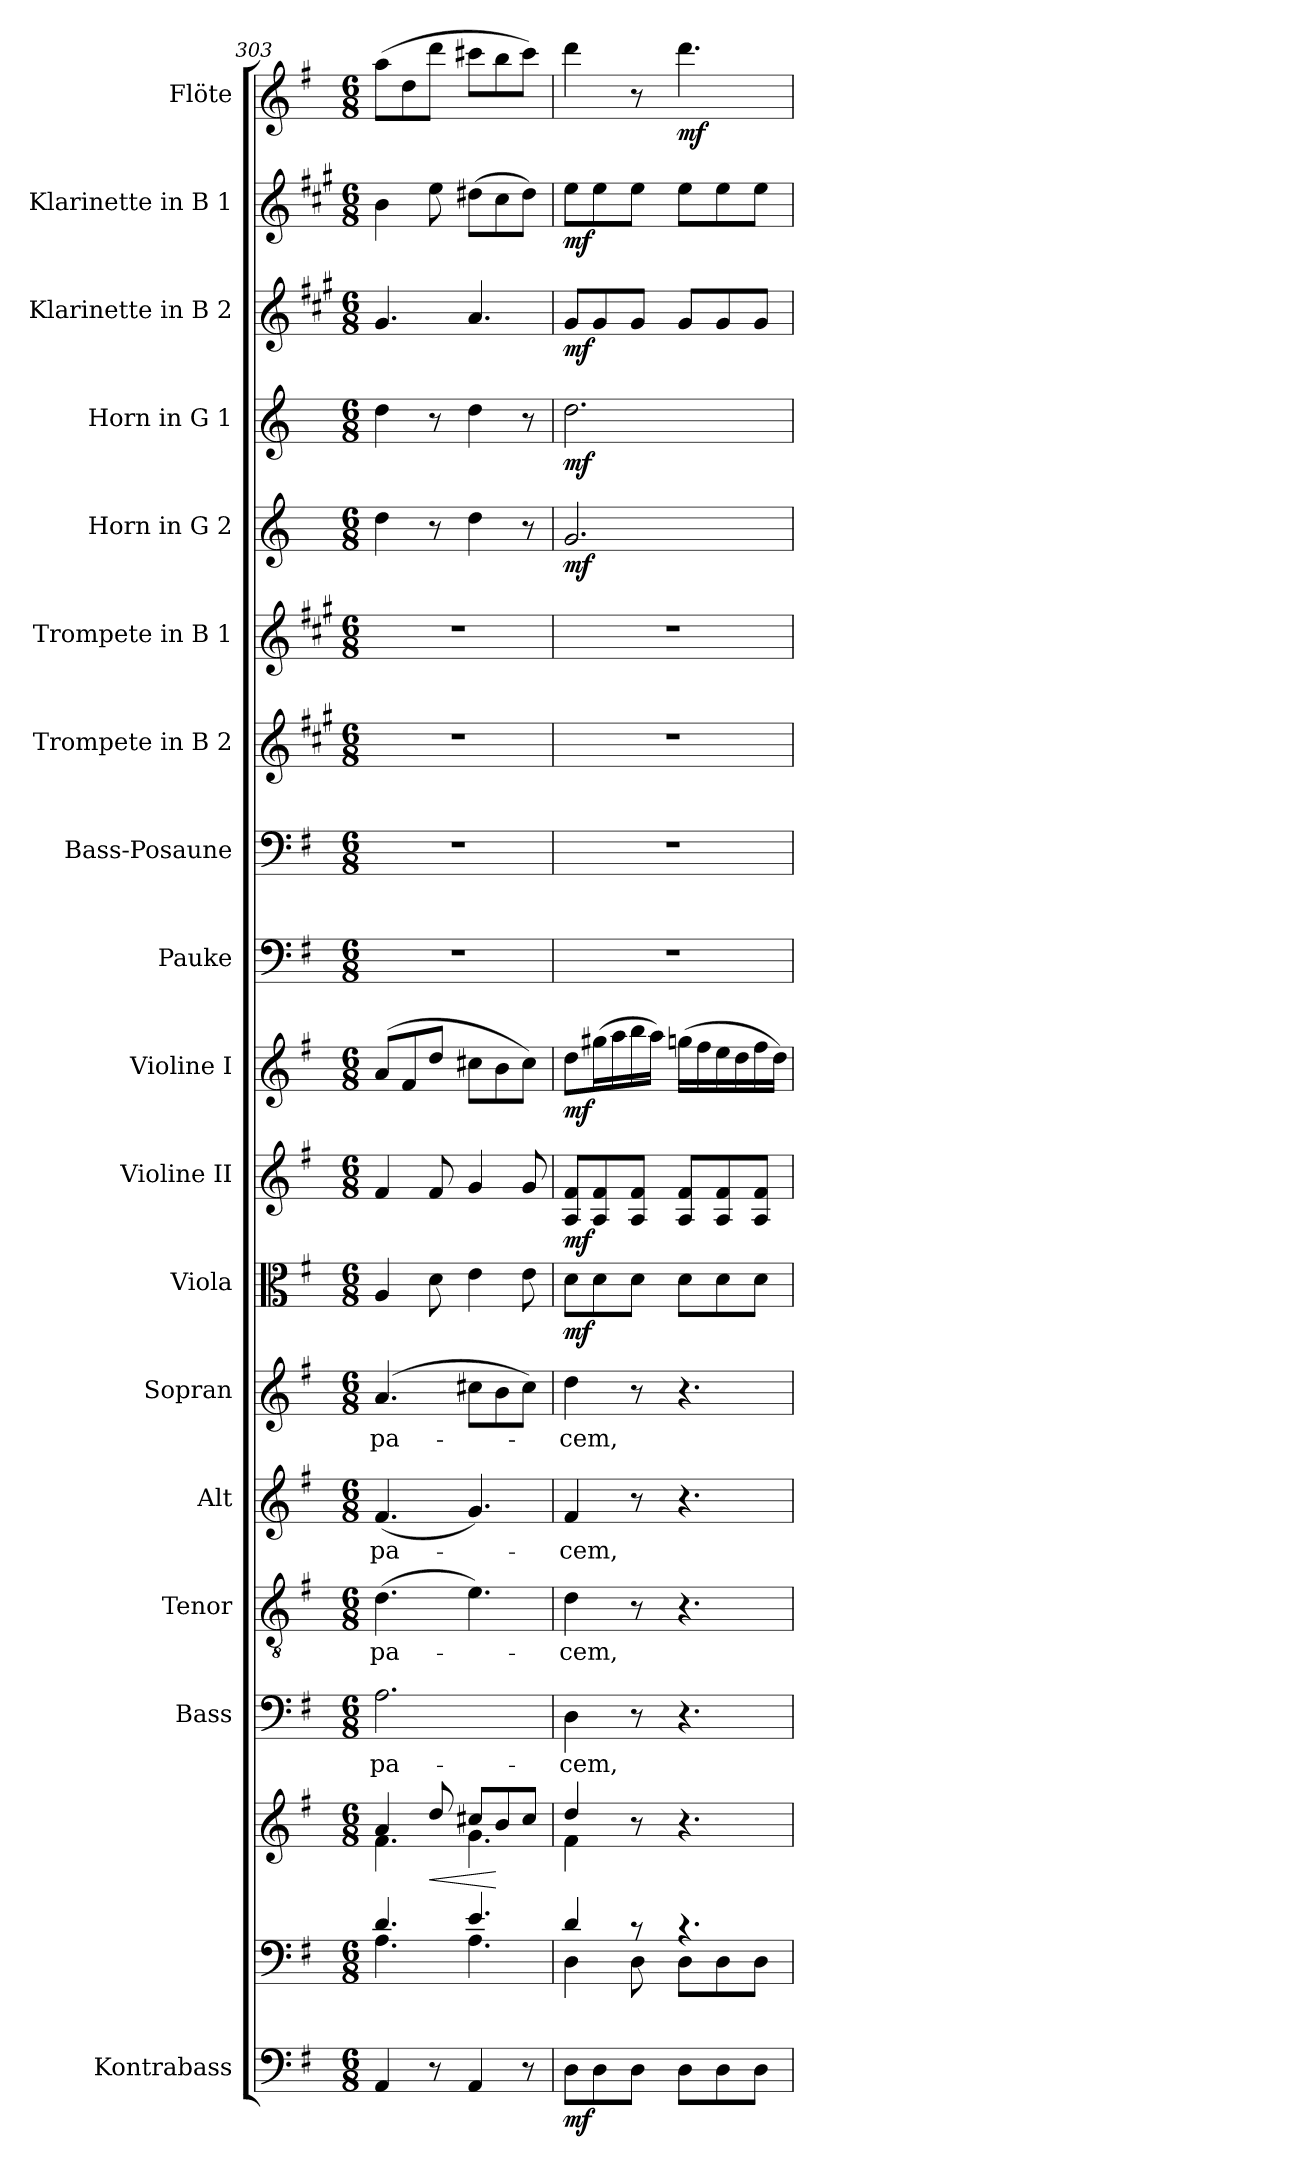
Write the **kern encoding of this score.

**kern	**dynam	**kern	**kern	**dynam	**kern	**text	**kern	**text	**kern	**text	**kern	**text	**kern	**dynam	**kern	**dynam	**kern	**dynam	**kern	**kern	**kern	**kern	**kern	**dynam	**kern	**dynam	**kern	**dynam	**kern	**dynam	**kern	**dynam
*part18	*part18	*part17	*part17	*part17	*part16	*part16	*part15	*part15	*part14	*part14	*part13	*part13	*part12	*part12	*part11	*part11	*part10	*part10	*part9	*part8	*part7	*part6	*part5	*part5	*part4	*part4	*part3	*part3	*part2	*part2	*part1	*part1
*staff19	*staff19	*staff18	*staff17	*staff17/18	*staff16	*staff16	*staff15	*staff15	*staff14	*staff14	*staff13	*staff13	*staff12	*staff12	*staff11	*staff11	*staff10	*staff10	*staff9	*staff8	*staff7	*staff6	*staff5	*staff5	*staff4	*staff4	*staff3	*staff3	*staff2	*staff2	*staff1	*staff1
*I"Kontrabass	*	*	*	*	*I"Bass	*	*I"Tenor	*	*I"Alt	*	*I"Sopran	*	*I"Viola	*	*I"Violine II	*	*I"Violine I	*	*I"Pauke	*I"Bass-Posaune	*I"Trompete in B 2	*I"Trompete in B 1	*I"Horn in G 2	*	*I"Horn in G 1	*	*I"Klarinette in B 2	*	*I"Klarinette in B 1	*	*I"Flöte	*
*I'Kb.	*	*	*	*	*I'B	*	*I'T	*	*I'A	*	*I'S	*	*I'Vla.	*	*I'Vl. II	*	*I'Vl. I	*	*I'Pk.	*I'B. Pos.	*	*	*I'Hrn. 2	*	*I'Hrn. 1	*	*	*	*	*	*I'Fl.	*
*clefF4	*	*clefF4	*clefG2	*	*clefF4	*	*clefGv2	*	*clefG2	*	*clefG2	*	*clefC3	*	*clefG2	*	*clefG2	*	*clefF4	*clefF4	*clefG2	*clefG2	*clefG2	*	*clefG2	*	*clefG2	*	*clefG2	*	*clefG2	*
*ITrd7c12	*	*	*	*	*	*	*	*	*	*	*	*	*	*	*	*	*	*	*	*	*ITrd1c2	*ITrd1c2	*ITrd3c5	*	*ITrd3c5	*	*ITrd1c2	*	*ITrd1c2	*	*	*
*k[f#]	*	*k[f#]	*k[f#]	*	*k[f#]	*	*k[f#]	*	*k[f#]	*	*k[f#]	*	*k[f#]	*	*k[f#]	*	*k[f#]	*	*k[f#]	*k[f#]	*k[f#]	*k[f#]	*k[f#]	*	*k[f#]	*	*k[f#]	*	*k[f#]	*	*k[f#]	*
*G:	*	*G:	*G:	*	*G:	*	*G:	*	*G:	*	*G:	*	*G:	*	*G:	*	*G:	*	*G:	*G:	*G:	*G:	*G:	*	*G:	*	*G:	*	*G:	*	*G:	*
*M6/8	*	*M6/8	*M6/8	*	*M6/8	*	*M6/8	*	*M6/8	*	*M6/8	*	*M6/8	*	*M6/8	*	*M6/8	*	*M6/8	*M6/8	*M6/8	*M6/8	*M6/8	*	*M6/8	*	*M6/8	*	*M6/8	*	*M6/8	*
=303	=303	=303	=303	=303	=303	=303	=303	=303	=303	=303	=303	=303	=303	=303	=303	=303	=303	=303	=303	=303	=303	=303	=303	=303	=303	=303	=303	=303	=303	=303	=303	=303
*	*	*^	*^	*	*	*	*	*	*	*	*	*	*	*	*	*	*	*	*	*	*	*	*	*	*	*	*	*	*	*	*	*
!	!	!	!	!	!	!	!	!LO:LY:b	!	!LO:LY:b	!	!LO:LY:b	!	!LO:LY:b	!	!	!	!	!	!	!	!	!	!	!	!	!	!	!	!	!	!	!	!
4AAA/	.	4.d/	4.A\	4a/	4.f#\	.	2.A\	pa-	(>4.d\	pa-	(<4.f#/	pa-	(4.a/	pa-	4A/	.	4f#/	.	(>8a/L	.	2.r	2.r	2.r	2.r	4a\	.	4a\	.	4.f#/	.	4a\	.	(>8aa\L	.
.	.	.	.	.	.	.	.	.	.	.	.	.	.	.	.	.	.	.	8f#/	.	.	.	.	.	.	.	.	.	.	.	.	.	8dd\	.
!	!	!	!	!	!	!LO:HP:b	!	!	!	!	!	!	!	!	!	!	!	!	!	!	!	!	!	!	!	!	!	!	!	!	!	!	!	!
8r	.	.	.	8dd/	.	<	.	.	.	.	.	.	.	.	8d\	.	8f#/	.	8dd/J	.	.	.	.	.	8r	.	8r	.	.	.	8dd\	.	8ddd\J	.
4AAA/	.	4.e/	4.A\	8cc#X/L	4.g\	.	.	.	4.e\)	.	4.g/)	.	8cc#X\L	.	4e\	.	4g/	.	8cc#X\L	.	.	.	.	.	4a\	.	4a\	.	4.g/	.	(>8cc#X\L	.	8ccc#X\L	.
.	.	.	.	8b/	.	[	.	.	.	.	.	.	8b\	.	.	.	.	.	8b\	.	.	.	.	.	.	.	.	.	.	.	8b\	.	8bb\	.
8r	.	.	.	8cc#/J	.	.	.	.	.	.	.	.	8cc#\J)	.	8e\	.	8g/	.	8cc#\J)	.	.	.	.	.	8r	.	8r	.	.	.	8cc#\J)	.	8ccc#\J)	.
=304	=304	=304	=304	=304	=304	=304	=304	=304	=304	=304	=304	=304	=304	=304	=304	=304	=304	=304	=304	=304	=304	=304	=304	=304	=304	=304	=304	=304	=304	=304	=304	=304	=304	=304
!	!LO:DY:b	!	!	!	!	!	!	!LO:LY:b	!	!LO:LY:b	!	!LO:LY:b	!	!LO:LY:b	!	!LO:DY:b	!	!LO:DY:b	!	!LO:DY:b	!	!	!	!	!	!LO:DY:b	!	!LO:DY:b	!	!LO:DY:b	!	!LO:DY:b	!	!
8DD\L	mf	4d/	4D\	4dd/	4f#\	.	4D\	-cem,	4d\	-cem,	4f#/	-cem,	4dd\	-cem,	8d\L	mf	8A/ 8f#/L	mf	8dd\L	mf	2.r	2.r	2.r	2.r	2.d/	mf	2.a\	mf	8f#/L	mf	8dd\L	mf	4ddd\	.
8DD\	.	.	.	.	.	.	.	.	.	.	.	.	.	.	8d\	.	8A/ 8f#/	.	(>16gg#X\L	.	.	.	.	.	.	.	.	.	8f#/	.	8dd\	.	.	.
.	.	.	.	.	.	.	.	.	.	.	.	.	.	.	.	.	.	.	16aa\	.	.	.	.	.	.	.	.	.	.	.	.	.	.	.
8DD\J	.	8rc	8D\	8r	2ryy	.	8r	.	8r	.	8r	.	8r	.	8d\J	.	8A/ 8f#/J	.	16bb\	.	.	.	.	.	.	.	.	.	8f#/J	.	8dd\J	.	8r	.
.	.	.	.	.	.	.	.	.	.	.	.	.	.	.	.	.	.	.	16aa\JJ)	.	.	.	.	.	.	.	.	.	.	.	.	.	.	.
!	!	!	!	!	!	!	!	!	!	!	!	!	!	!	!	!	!	!	!	!	!	!	!	!	!	!	!	!	!	!	!	!	!	!LO:DY:b
8DD\L	.	4.rc	8D\L	4.r	.	.	4.r	.	4.r	.	4.r	.	4.r	.	8d\L	.	8A/ 8f#/L	.	(>16ggn\LL	.	.	.	.	.	.	.	.	.	8f#/L	.	8dd\L	.	4.ddd\	mf
.	.	.	.	.	.	.	.	.	.	.	.	.	.	.	.	.	.	.	16ff#\	.	.	.	.	.	.	.	.	.	.	.	.	.	.	.
8DD\	.	.	8D\	.	.	.	.	.	.	.	.	.	.	.	8d\	.	8A/ 8f#/	.	16ee\	.	.	.	.	.	.	.	.	.	8f#/	.	8dd\	.	.	.
.	.	.	.	.	.	.	.	.	.	.	.	.	.	.	.	.	.	.	16dd\	.	.	.	.	.	.	.	.	.	.	.	.	.	.	.
8DD\J	.	.	8D\J	.	.	.	.	.	.	.	.	.	.	.	8d\J	.	8A/ 8f#/J	.	16ff#\	.	.	.	.	.	.	.	.	.	8f#/J	.	8dd\J	.	.	.
.	.	.	.	.	.	.	.	.	.	.	.	.	.	.	.	.	.	.	16dd\JJ)	.	.	.	.	.	.	.	.	.	.	.	.	.	.	.
*	*	*v	*v	*	*	*	*	*	*	*	*	*	*	*	*	*	*	*	*	*	*	*	*	*	*	*	*	*	*	*	*	*	*	*
*	*	*	*v	*v	*	*	*	*	*	*	*	*	*	*	*	*	*	*	*	*	*	*	*	*	*	*	*	*	*	*	*	*	*
=	=	=	=	=	=	=	=	=	=	=	=	=	=	=	=	=	=	=	=	=	=	=	=	=	=	=	=	=	=	=	=	=
*-	*-	*-	*-	*-	*-	*-	*-	*-	*-	*-	*-	*-	*-	*-	*-	*-	*-	*-	*-	*-	*-	*-	*-	*-	*-	*-	*-	*-	*-	*-	*-	*-
